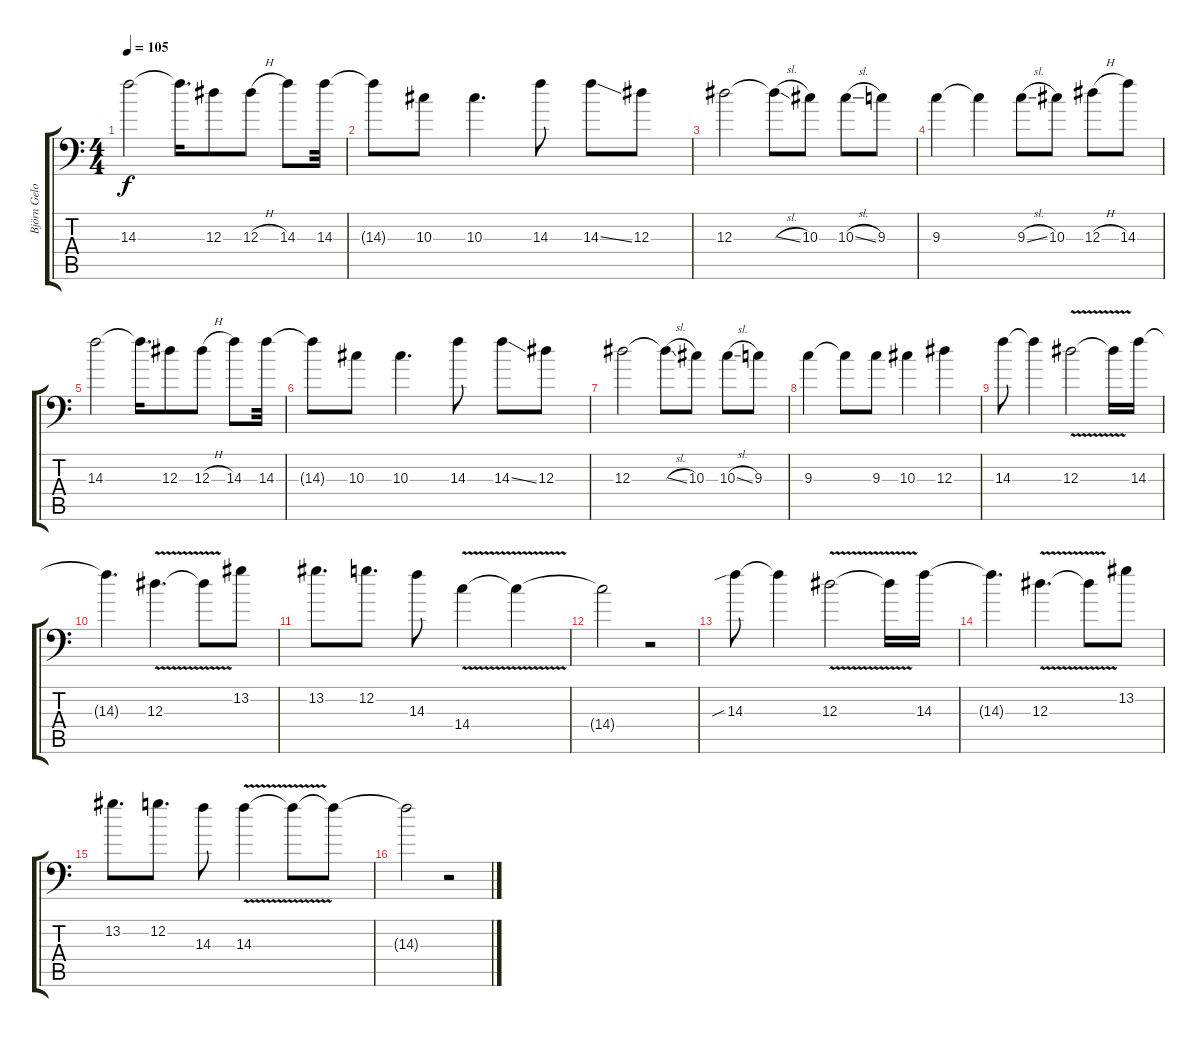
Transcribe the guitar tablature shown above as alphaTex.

\track ("Björn Gelotte" "Björn Gelo") {instrument distortionguitar}
\staff {score tabs}
\tuning (C4 G3 Eb3 Bb2 F2 Bb1) {hide}
\ts (4 4)
\tempo 105
\clef f4
\ks c
14.3.2{dy f volume 16 instrument distortionguitar} 14.3{t}.16{d} 12.3.8 12.3{h}.8 14.3.8 14.3.32 |
14.3{t}.8 10.3.8 10.3.4{d} 14.3.8 14.3{ss}.8 12.3.8 |
12.3.2 12.3{sl t}.8 10.3.8 10.3{sl}.8 9.3.8 |
9.3.4 9.3{t}.4 9.3{sl}.8 10.3.8 12.3{h}.8 14.3.8 |
14.3.2 14.3{t}.16{d} 12.3.8 12.3{h}.8 14.3.8 14.3.32 |
14.3{t}.8 10.3.8 10.3.4{d} 14.3.8 14.3{ss}.8 12.3.8 |
12.3.2 12.3{sl t}.8 10.3.8 10.3{sl}.8 9.3.8 |
9.3.4 9.3{t}.8 9.3.8 10.3.4 12.3.4 |
14.3.8 14.3{t}.4 12.3{v}.2 12.3{t}.16 14.3.16 |
14.3{t}.4{d} 12.3{v}.4{d} 12.3{t}.8 13.2.8 |
13.2.8{d} 12.2.8{d} 14.3.8 14.4{v}.4 14.4{t}.4 |
14.4{t}.2 r.2 |
14.3{sib}.8 14.3{t}.4 12.3{v}.2 12.3{t}.16 14.3.16 |
14.3{t}.4{d} 12.3{v}.4{d} 12.3{t}.8 13.2.8 |
13.2.8{d} 12.2.8{d} 14.3.8 14.3{v}.4 14.3{t}.8 14.3{t}.8 |
14.3{t}.2 r.2{instrument overdrivenguitar}
